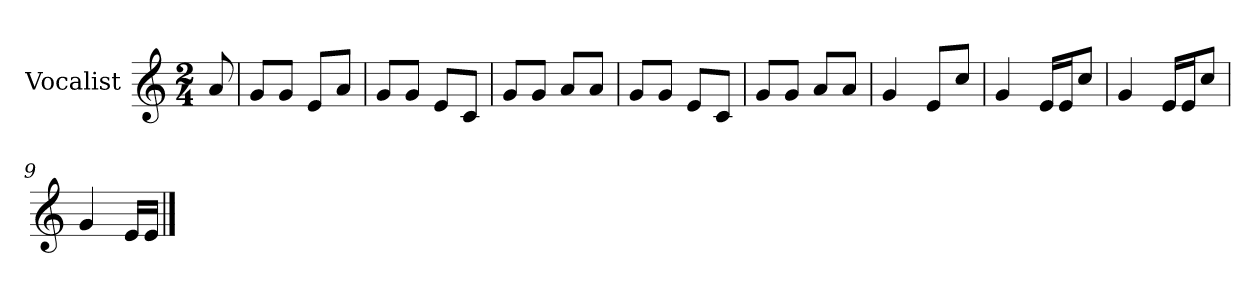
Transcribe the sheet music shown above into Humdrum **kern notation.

**kern
*part1
*staff1
*I"Vocalist
*k[]
*C:
*M2/4
=
8a
=1
8gL
8gJ
8eL
8aJ
=2
8gL
8gJ
8eL
8cJ
=3
8gL
8gJ
8aL
8aJ
=4
8gL
8gJ
8eL
8cJ
=5
8gL
8gJ
8aL
8aJ
=6
4g
8eL
8ccJ
=7
4g
16eLL
16eJ
8ccJ
=8
4g
16eLL
16eJ
8ccJ
=9
4g
16eLL
16eJJ
==
*-
